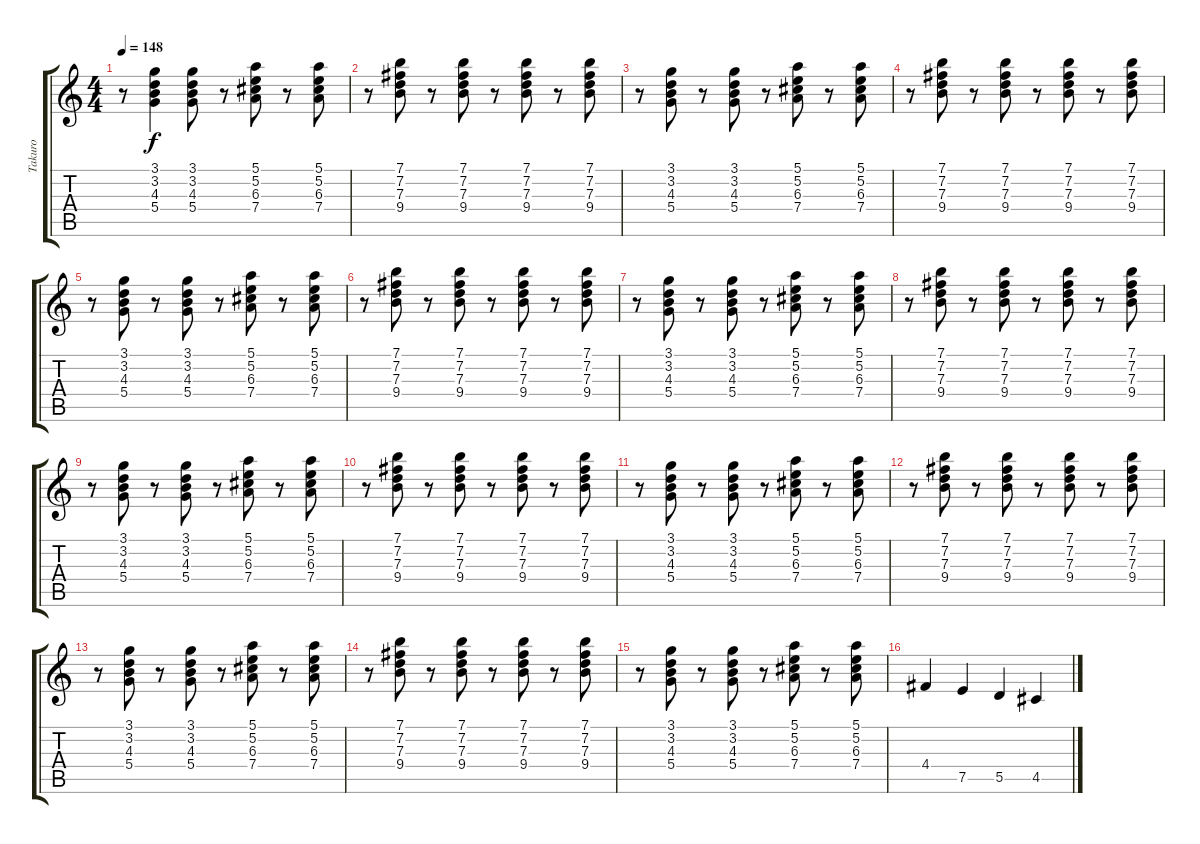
\track ("Takuro" "Takuro") {instrument distortionguitar}
\staff {score tabs}
\tuning (E4 B3 G3 D3 A2 E2) {hide}
\ts (4 4)
\tempo 148
\clef g2
\ks c
r.8{dy f} (3.1 3.2 4.3 5.4).4 (3.1 3.2 4.3 5.4).8 r.8 (5.1 5.2 6.3 7.4).8 r.8 (5.1 5.2 6.3 7.4).8 |
r.8 (7.1 7.2 7.3 9.4).8 r.8 (7.1 7.2 7.3 9.4).8 r.8 (7.1 7.2 7.3 9.4).8 r.8 (7.1 7.2 7.3 9.4).8 |
r.8 (3.1 3.2 4.3 5.4).8 r.8 (3.1 3.2 4.3 5.4).8 r.8 (5.1 5.2 6.3 7.4).8 r.8 (5.1 5.2 6.3 7.4).8 |
r.8 (7.1 7.2 7.3 9.4).8 r.8 (7.1 7.2 7.3 9.4).8 r.8 (7.1 7.2 7.3 9.4).8 r.8 (7.1 7.2 7.3 9.4).8 |
r.8 (3.1 3.2 4.3 5.4).8 r.8 (3.1 3.2 4.3 5.4).8 r.8 (5.1 5.2 6.3 7.4).8 r.8 (5.1 5.2 6.3 7.4).8 |
r.8 (7.1 7.2 7.3 9.4).8 r.8 (7.1 7.2 7.3 9.4).8 r.8 (7.1 7.2 7.3 9.4).8 r.8 (7.1 7.2 7.3 9.4).8 |
r.8 (3.1 3.2 4.3 5.4).8 r.8 (3.1 3.2 4.3 5.4).8 r.8 (5.1 5.2 6.3 7.4).8 r.8 (5.1 5.2 6.3 7.4).8 |
r.8 (7.1 7.2 7.3 9.4).8 r.8 (7.1 7.2 7.3 9.4).8 r.8 (7.1 7.2 7.3 9.4).8 r.8 (7.1 7.2 7.3 9.4).8 |
r.8 (3.1 3.2 4.3 5.4).8 r.8 (3.1 3.2 4.3 5.4).8 r.8 (5.1 5.2 6.3 7.4).8 r.8 (5.1 5.2 6.3 7.4).8 |
r.8 (7.1 7.2 7.3 9.4).8 r.8 (7.1 7.2 7.3 9.4).8 r.8 (7.1 7.2 7.3 9.4).8 r.8 (7.1 7.2 7.3 9.4).8 |
r.8 (3.1 3.2 4.3 5.4).8 r.8 (3.1 3.2 4.3 5.4).8 r.8 (5.1 5.2 6.3 7.4).8 r.8 (5.1 5.2 6.3 7.4).8 |
r.8 (7.1 7.2 7.3 9.4).8 r.8 (7.1 7.2 7.3 9.4).8 r.8 (7.1 7.2 7.3 9.4).8 r.8 (7.1 7.2 7.3 9.4).8 |
r.8 (3.1 3.2 4.3 5.4).8 r.8 (3.1 3.2 4.3 5.4).8 r.8 (5.1 5.2 6.3 7.4).8 r.8 (5.1 5.2 6.3 7.4).8 |
r.8 (7.1 7.2 7.3 9.4).8 r.8 (7.1 7.2 7.3 9.4).8 r.8 (7.1 7.2 7.3 9.4).8 r.8 (7.1 7.2 7.3 9.4).8 |
r.8 (3.1 3.2 4.3 5.4).8 r.8 (3.1 3.2 4.3 5.4).8 r.8 (5.1 5.2 6.3 7.4).8 r.8 (5.1 5.2 6.3 7.4).8 |
4.4.4 7.5.4 5.5.4 4.5.4
